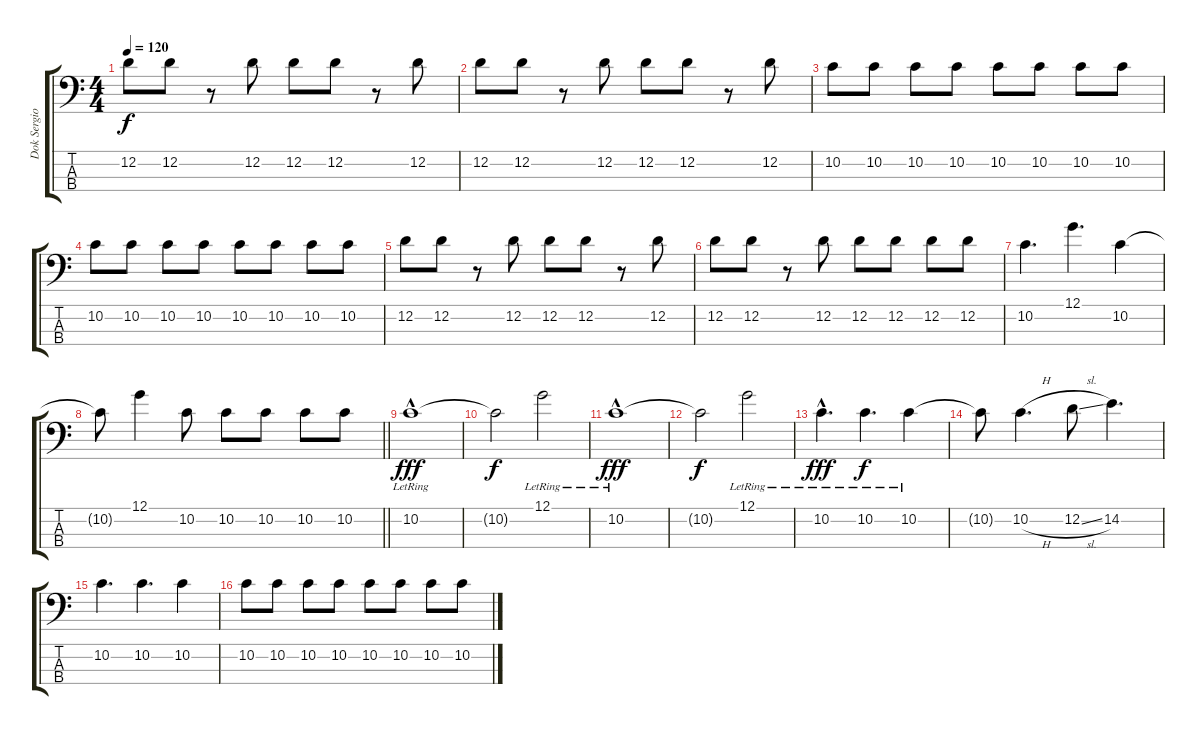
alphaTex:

\track ("Dok Sergio/Bass" "Dok Sergio") {instrument electricbassfinger}
\staff {score tabs}
\tuning (G2 D2 A1 E1) {hide}
\ts (4 4)
\tempo 120
\clef f4
\ks c
12.2.8{dy f} 12.2.8 r.8 12.2.8 12.2.8 12.2.8 r.8 12.2.8 |
12.2.8 12.2.8 r.8 12.2.8 12.2.8 12.2.8 r.8 12.2.8 |
10.2.8 10.2.8 10.2.8 10.2.8 10.2.8 10.2.8 10.2.8 10.2.8 |
10.2.8 10.2.8 10.2.8 10.2.8 10.2.8 10.2.8 10.2.8 10.2.8 |
12.2.8 12.2.8 r.8 12.2.8 12.2.8 12.2.8 r.8 12.2.8 |
12.2.8 12.2.8 r.8 12.2.8 12.2.8 12.2.8 12.2.8 12.2.8 |
10.2.4{d} 12.1.4{d} 10.2.4 |
\barLineRight lightlight
10.2{t}.8 12.1.4 10.2.8 10.2.8 10.2.8 10.2.8 10.2.8 |
10.2{hac lr}.1{dy fff} |
10.2{t}.2{dy f} 12.1{lr}.2 |
10.2{hac lr}.1{dy fff} |
10.2{t}.2{dy f} 12.1{lr}.2 |
10.2{hac lr}.4{d dy fff} 10.2{lr}.4{d dy f} 10.2{lr}.4 |
10.2{t}.8 10.2{h}.4{d} 12.2{sl}.8 14.2.4{d} |
10.2.4{d} 10.2.4{d} 10.2.4 |
10.2.8 10.2.8 10.2.8 10.2.8 10.2.8 10.2.8 10.2.8 10.2.8
